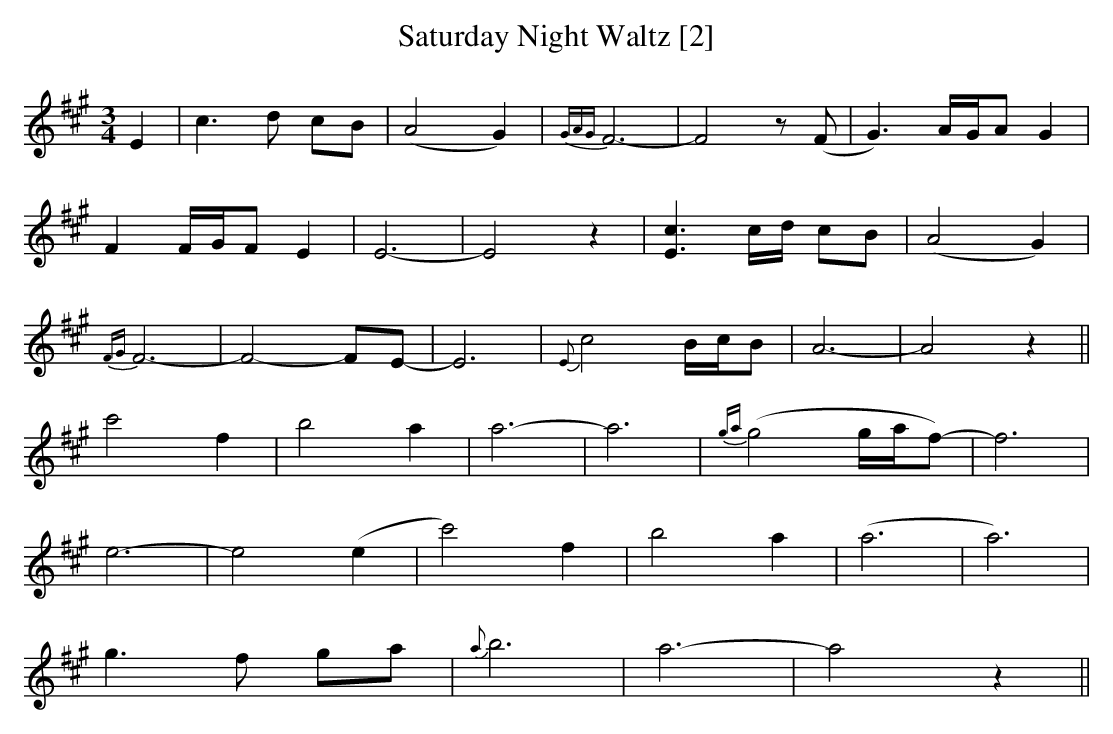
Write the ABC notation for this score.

X:1
T:Saturday Night Waltz [2]
M:3/4
L:1/8
K:A
E2|c3d cB |(A4 G2)|{GAG}F6-|F4z(F|G3) A/G/A G2|
F2 F/G/F E2|E6-|E4z2|[E3c3]c/d/ cB|(A4G2)|
{FG}F6-|F4-FE-|E6|{E}c4B/c/B|A6-|A4z2||
c'4f2|b4a2|a6-|a6|{ga}(g4 g/a/f)-|f6|
e6-|e4(e2|c'4)f2|b4a2|(a6|a6)|
g3f ga|{a}b6|a6-|a4z2||
